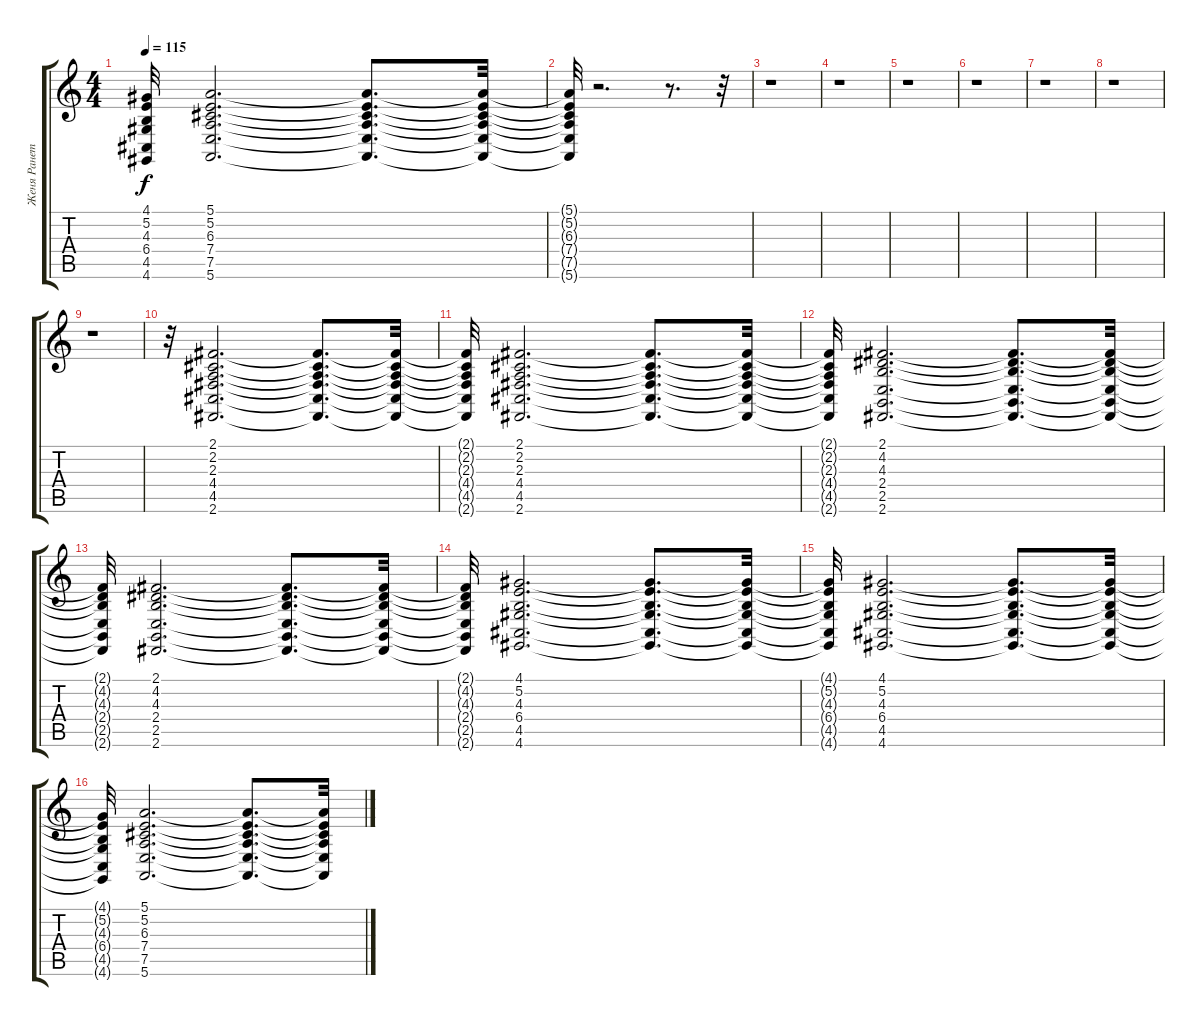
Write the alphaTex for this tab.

\track ("Женя Ранетка" "Женя Ранет") {instrument stringensemble1}
\staff {score tabs}
\tuning (E4 B3 G3 D3 A2 E2) {hide}
\ts (4 4)
\tempo 115
\clef g2
\ks c
(4.1{t} 5.2{t} 4.3{t} 6.4{t} 4.5{t} 4.6{t}).32{dy f} (5.1 5.2 6.3 7.4 7.5 5.6).2{d volume 7} (5.1{t} 5.2{t} 6.3{t} 7.4{t} 7.5{t} 5.6{t}).8{d} (5.1{t} 5.2{t} 6.3{t} 7.4{t} 7.5{t} 5.6{t}).32 |
(5.1{t} 5.2{t} 6.3{t} 7.4{t} 7.5{t} 5.6{t}).32 r.2{d} r.8{d} r.32 |
r.1 |
r.1 |
r.1 |
r.1 |
r.1 |
r.1 |
r.1 |
r.32 (2.1 2.2 2.3 4.4 4.5 2.6).2{d volume 7} (2.1{t} 2.2{t} 2.3{t} 4.4{t} 4.5{t} 2.6{t}).8{d} (2.1{t} 2.2{t} 2.3{t} 4.4{t} 4.5{t} 2.6{t}).32 |
(2.1{t} 2.2{t} 2.3{t} 4.4{t} 4.5{t} 2.6{t}).32 (2.1 2.2 2.3 4.4 4.5 2.6).2{d} (2.1{t} 2.2{t} 2.3{t} 4.4{t} 4.5{t} 2.6{t}).8{d} (2.1{t} 2.2{t} 2.3{t} 4.4{t} 4.5{t} 2.6{t}).32 |
(2.1{t} 2.2{t} 2.3{t} 4.4{t} 4.5{t} 2.6{t}).32 (2.1 4.2 4.3 2.4 2.5 2.6).2{d} (2.1{t} 4.2{t} 4.3{t} 2.4{t} 2.5{t} 2.6{t}).8{d} (2.1{t} 4.2{t} 4.3{t} 2.4{t} 2.5{t} 2.6{t}).32 |
(2.1{t} 4.2{t} 4.3{t} 2.4{t} 2.5{t} 2.6{t}).32 (2.1 4.2 4.3 2.4 2.5 2.6).2{d} (2.1{t} 4.2{t} 4.3{t} 2.4{t} 2.5{t} 2.6{t}).8{d} (2.1{t} 4.2{t} 4.3{t} 2.4{t} 2.5{t} 2.6{t}).32 |
(2.1{t} 4.2{t} 4.3{t} 2.4{t} 2.5{t} 2.6{t}).32 (4.1 5.2 4.3 6.4 4.5 4.6).2{d} (4.1{t} 5.2{t} 4.3{t} 6.4{t} 4.5{t} 4.6{t}).8{d} (4.1{t} 5.2{t} 4.3{t} 6.4{t} 4.5{t} 4.6{t}).32 |
(4.1{t} 5.2{t} 4.3{t} 6.4{t} 4.5{t} 4.6{t}).32 (4.1 5.2 4.3 6.4 4.5 4.6).2{d} (4.1{t} 5.2{t} 4.3{t} 6.4{t} 4.5{t} 4.6{t}).8{d} (4.1{t} 5.2{t} 4.3{t} 6.4{t} 4.5{t} 4.6{t}).32 |
(4.1{t} 5.2{t} 4.3{t} 6.4{t} 4.5{t} 4.6{t}).32 (5.1 5.2 6.3 7.4 7.5 5.6).2{d} (5.1{t} 5.2{t} 6.3{t} 7.4{t} 7.5{t} 5.6{t}).8{d} (5.1{t} 5.2{t} 6.3{t} 7.4{t} 7.5{t} 5.6{t}).32
